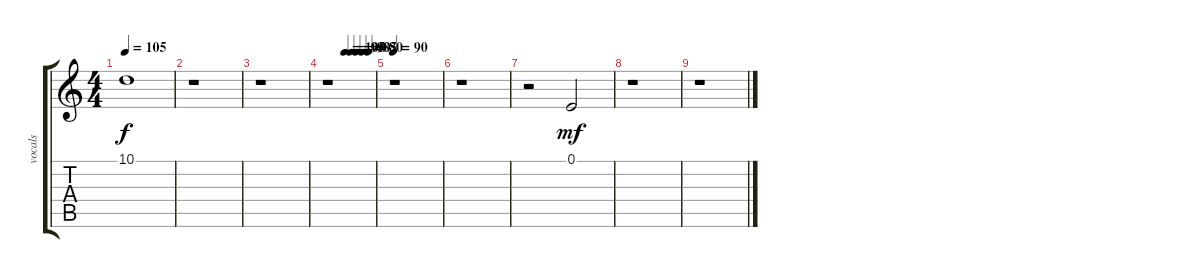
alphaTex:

\track ("vocals" "vocals") {instrument lead2sawtooth}
\staff {score tabs}
\tuning (E4 B3 G3 D3 A2 E2) {hide}
\ts (4 4)
\tempo 105
\clef g2
\ks c
10.1{t}.1{dy f volume 0} |
r.1 |
r.1 |
\tempo (100 0.375)
\tempo (95 0.5)
\tempo (90 0.625)
\tempo (85 0.75)
\tempo (80 0.875)
r.1 |
\tempo 90
r.1 |
r.1 |
r.2 0.1.2{dy mf volume 16 instrument reversecymbal} |
r.1 |
r.1
